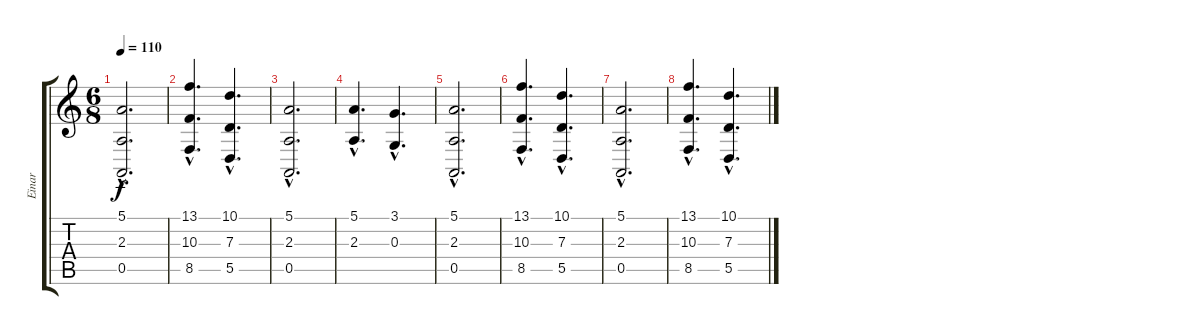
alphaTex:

\track ("Einar" "Einar") {instrument stringensemble1}
\staff {score tabs}
\tuning (E4 B3 G3 D3 A2 E2) {hide}
\ts (6 8)
\tempo 110
\clef g2
\ks c
(5.1{hac} 2.3{hac} 0.5{hac}).2{d dy f} |
(13.1{hac} 10.3{hac} 8.5{hac}).4{d} (10.1{hac} 7.3{hac} 5.5{hac}).4{d} |
(5.1{hac} 2.3{hac} 0.5{hac}).2{d} |
(5.1{hac} 2.3{hac}).4{d} (3.1{hac} 0.3{hac}).4{d} |
(5.1{hac} 2.3{hac} 0.5{hac}).2{d} |
(13.1{hac} 10.3{hac} 8.5{hac}).4{d} (10.1{hac} 7.3{hac} 5.5{hac}).4{d} |
(5.1{hac} 2.3{hac} 0.5{hac}).2{d} |
(13.1{hac} 10.3{hac} 8.5{hac}).4{d} (10.1{hac} 7.3{hac} 5.5{hac}).4{d}
